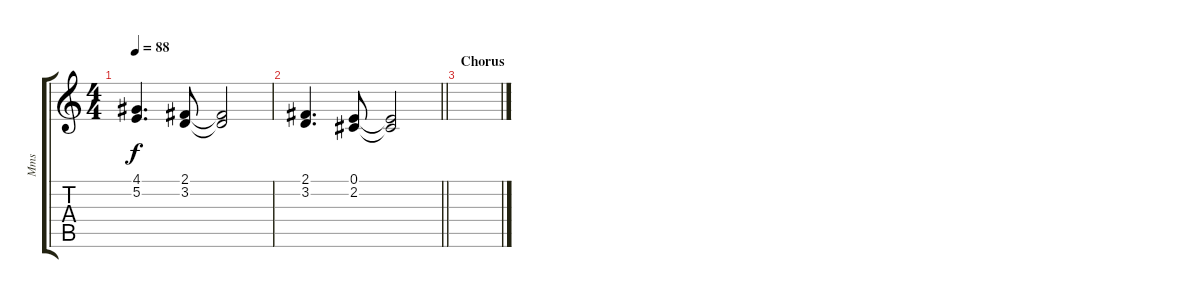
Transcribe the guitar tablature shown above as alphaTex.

\track ("Mms" "Mms") {instrument synthvoice}
\staff {score tabs}
\tuning (E4 B3 G3 D3 A2 E2) {hide}
\ts (4 4)
\tempo 88
\clef g2
\ks c
(4.1 5.2).4{d dy f} (2.1 3.2).8 (2.1{t} 3.2{t}).2 |
\barLineRight lightlight
(2.1 3.2).4{d} (0.1 2.2).8 (0.1{t} 2.2{t}).2 |
\section ("" "Chorus")
